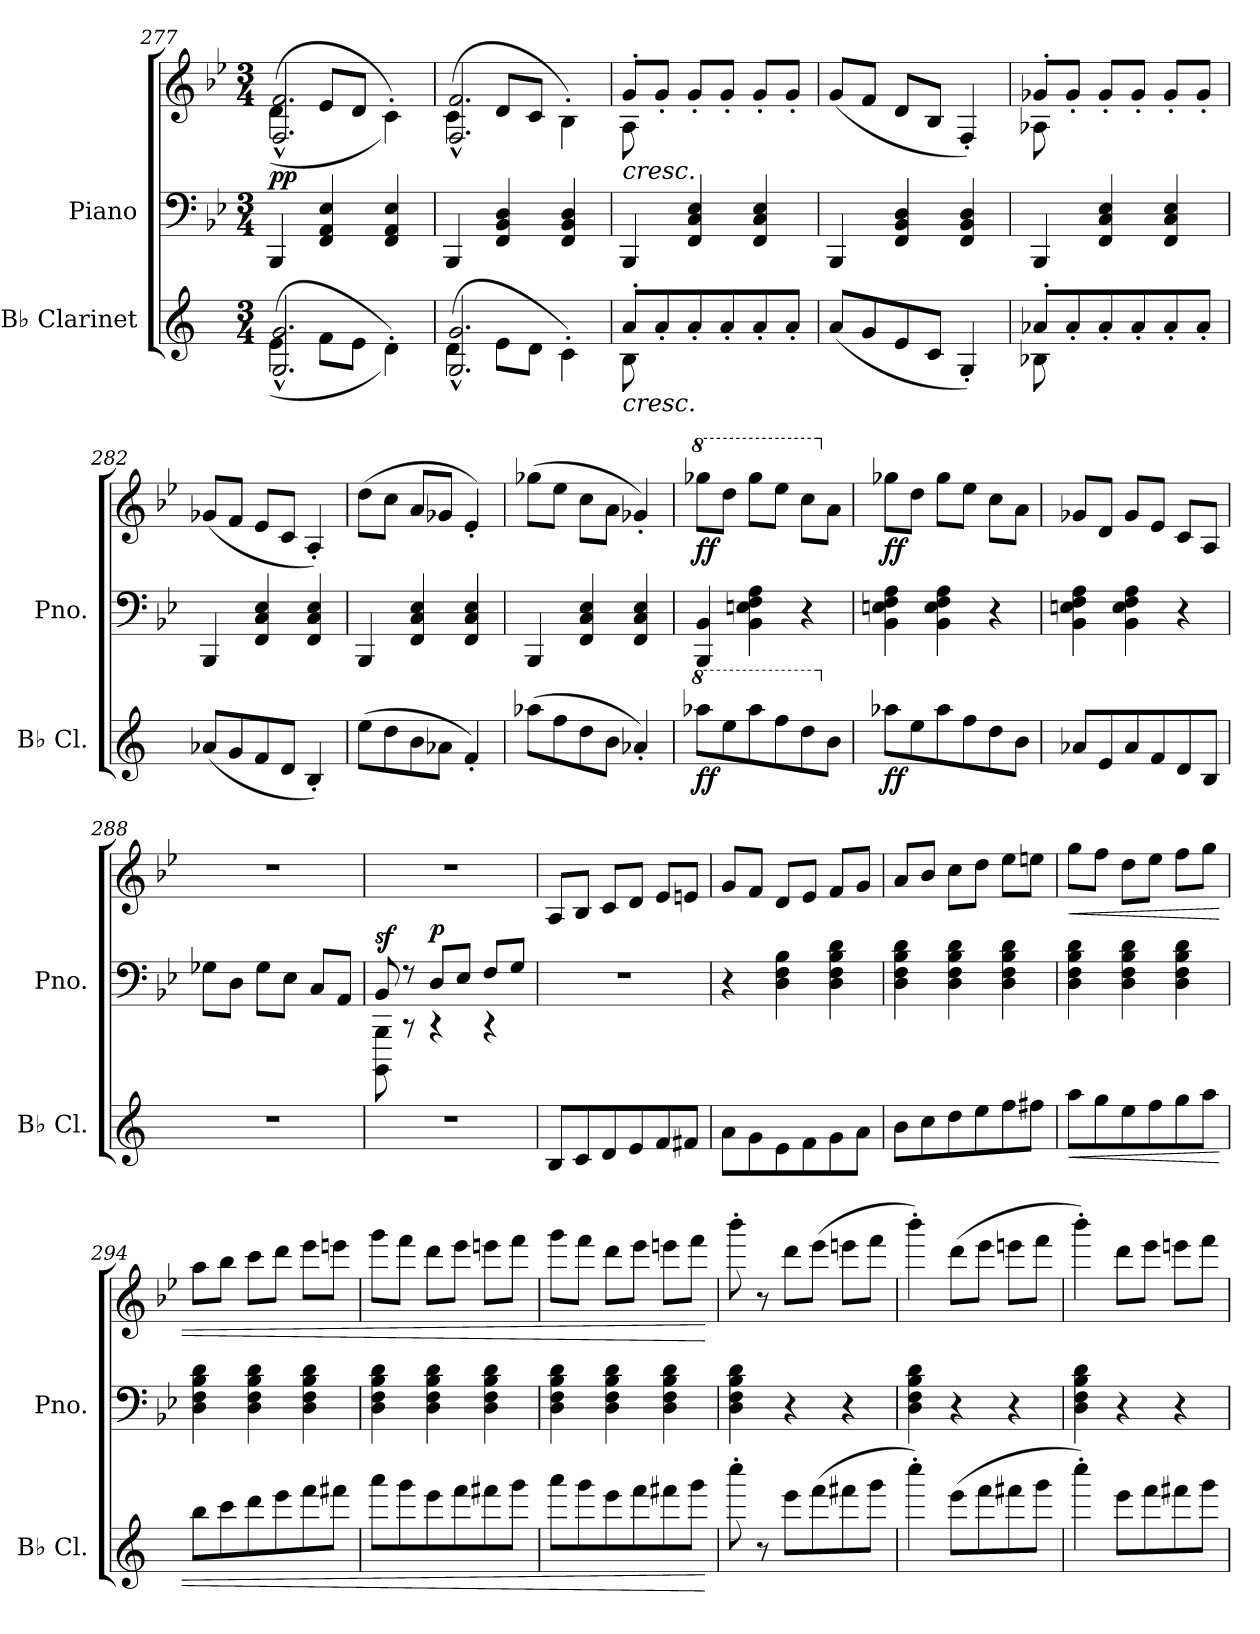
**kern	**dynam	**kern	**kern	**dynam
*part2	*part2	*part1	*part1	*part1
*staff3	*staff3	*staff2	*staff1	*staff1/2
*I"B♭ Clarinet	*	*I"Piano	*	*
*I'B♭ Cl.	*	*I'Pno.	*	*
*clefG2	*	*clefF4	*clefG2	*
*ITrd1c2	*	*	*	*
*k[b-e-]	*	*k[b-e-]	*k[b-e-]	*
*M3/4	*	*M3/4	*M3/4	*
=277	=277	=277	=277	=277
*^	*	*	*^	*
!	!	!	!	!	!	!LO:DY:a=2
(<(<4d\	2.F/^^ 2.f/^^	.	4BBB-/	(<(<4d\	2.F/^^ 2.f/^^	pp
8e-\L	.	.	4FF/ 4AA/ 4E-/	8e-/L	.	.
8d\J	.	.	.	8d/J	.	.
4c'\))	.	.	4FF/ 4AA/ 4E-/	4c'\))	.	.
=278	=278	=278	=278	=278	=278	=278
(<4c\	2.F/^^ 2.f/^^	.	4BBB-/	(<4c\	2.F/^^ 2.f/^^	.
8d\L	.	.	4FF/ 4BB-/ 4D/	8d/L	.	.
8c\J	.	.	.	8c/J	.	.
4B-'\)	.	.	4FF/ 4BB-/ 4D/	4B-'\)	.	.
=279	=279	=279	=279	=279	=279	=279
!	!	!	!	!LO:TX:b:i:t=cresc.	!	!
!LO:TX:b:i:t=cresc.	!	!	!	!	!	!
8g'/L	8A\	.	4BBB-/	8g'/L	8A\	.
8g'/	2ryy	.	.	8g'/J	2ryy	.
8g'/	.	.	4FF/ 4C/ 4E-/	8g'/L	.	.
8g'/	.	.	.	8g'/J	.	.
8g'/	.	.	4FF/ 4C/ 4E-/	8g'/L	.	.
8g'/J	8ryy	.	.	8g'/J	8ryy	.
*v	*v	*	*	*v	*v	*
=280	=280	=280	=280	=280
(<8g/L	.	4BBB-/	(<8g/L	.
8f/	.	.	8f/J	.
8d/	.	4FF/ 4BB-/ 4D/	8d/L	.
8B-/J	.	.	8B-/J	.
4F'/)	.	4FF/ 4BB-/ 4D/	4F'/)	.
=281	=281	=281	=281	=281
*^	*	*	*^	*
8g-X'/L	8A-X\	.	4BBB-/	8g-X'/L	8A-X\	.
8g-'/	2ryy	.	.	8g-'/J	2ryy	.
8g-'/	.	.	4FF/ 4C/ 4E-/	8g-'/L	.	.
8g-'/	.	.	.	8g-'/J	.	.
8g-'/	.	.	4FF/ 4C/ 4E-/	8g-'/L	.	.
8g-'/J	8ryy	.	.	8g-'/J	8ryy	.
*v	*v	*	*	*v	*v	*
!!LO:PB:g=z
=282	=282	=282	=282	=282
(<8g-X/L	.	4BBB-/	(<8g-X/L	.
8f/	.	.	8f/J	.
8e-/	.	4FF/ 4C/ 4E-/	8e-/L	.
8c/J	.	.	8c/J	.
4A'/)	.	4FF/ 4C/ 4E-/	4A'/)	.
=283	=283	=283	=283	=283
(>8dd\L	.	4BBB-/	(>8dd\L	.
8cc\	.	.	8cc\J	.
8a\	.	4FF/ 4C/ 4E-/	8a/L	.
8g-X\J	.	.	8g-X/J	.
4e-'/)	.	4FF/ 4C/ 4E-/	4e-'/)	.
=284	=284	=284	=284	=284
(>8gg-X\L	.	4BBB-/	(>8gg-X\L	.
8ee-\	.	.	8ee-\J	.
8cc\	.	4FF/ 4C/ 4E-/	8cc\L	.
8a\J	.	.	8a\J	.
4g-X'/)	.	4FF/ 4C/ 4E-/	4g-X'/)	.
=285	=285	=285	=285	=285
*8va	*	*	*	*
*	*	*	*8va	*
!	!LO:DY:b	!	!	!LO:DY:b
8ggg-X\L	ff	4BBB-/ 4BB-/	(>8ggg-X\L	ff
8ddd\	.	.	8ddd\J	.
8ggg-\	.	4BB-\ 4En\ 4F\ 4A\	8ggg-\L	.
8eee-\	.	.	8eee-\J	.
8ccc\	.	4r	8ccc\L	.
*X8va	*	*	*	*
*	*	*	*X8va	*
8a\J	.	.	8a\J	.
=286	=286	=286	=286	=286
!	!LO:DY:b	!	!	!LO:DY:b
8gg-X\L	ff	4BB-\ 4En\ 4F\ 4A\	8gg-X\L	ff
8dd\	.	.	8dd\J	.
8gg-\	.	4BB-\ 4E\ 4F\ 4A\	8gg-\L	.
8ee-\	.	.	8ee-\J	.
8cc\	.	4r	8cc\L	.
8a\J	.	.	8a\J	.
=287	=287	=287	=287	=287
8g-X/L	.	4BB-\ 4En\ 4F\ 4A\	8g-X/L	.
8d/	.	.	8d/J	.
8g-/	.	4BB-\ 4E\ 4F\ 4A\	8g-/L	.
8e-/	.	.	8e-/J	.
8c/	.	4r	8c/L	.
8A/J	.	.	8A/J	.
=288	=288	=288	=288	=288
2.r	.	8G-X\L	2.r	.
.	.	8D\J	.	.
.	.	8G-\L	.	.
.	.	8E-\J	.	.
.	.	8C/L	.	.
.	.	8AA/J)	.	.
=289	=289	=289	=289	=289
*	*	*^	*	*
!	!	!	!	!	!LO:DY:a=2
2.r	.	8BB-/	8BBBB-\ 8BBB-\	2.r	sf
.	.	8r	8r	.	.
!	!	!	!	!	!LO:DY:a=2
.	.	8D/L	4r	.	p
.	.	8E-/J	.	.	.
.	.	8F/L	4r	.	.
.	.	8G/J	.	.	.
*	*	*v	*v	*	*
=290	=290	=290	=290	=290
8A/L	.	2.r	8A/L	.
8B-/	.	.	8B-/J	.
8c/	.	.	8c/L	.
8d/	.	.	8d/J	.
8e-/	.	.	8e-/L	.
8en/J	.	.	8en/J	.
!!LO:LB:g=z
=291	=291	=291	=291	=291
8g\L	.	4r	8g/L	.
8f\	.	.	8f/J	.
8d\	.	4D\ 4F\ 4B-\	8d/L	.
8e-\	.	.	8e-/J	.
8f\	.	4D\ 4F\ 4B-\ 4d\	8f/L	.
8g\J	.	.	8g/J	.
=292	=292	=292	=292	=292
8a\L	.	4D\ 4F\ 4B-\ 4d\	8a/L	.
8b-\	.	.	8b-/J	.
8cc\	.	4D\ 4F\ 4B-\ 4d\	8cc\L	.
8dd\	.	.	8dd\J	.
8ee-\	.	4D\ 4F\ 4B-\ 4d\	8ee-\L	.
8een\J	.	.	8een\J	.
=293	=293	=293	=293	=293
!	!LO:HP:b	!	!	!LO:HP:b
8gg\L	<	4D\ 4F\ 4B-\ 4d\	8gg\L	<
8ff\	.	.	8ff\J	.
8dd\	.	4D\ 4F\ 4B-\ 4d\	8dd\L	.
8ee-\	.	.	8ee-\J	.
8ff\	.	4D\ 4F\ 4B-\ 4d\	8ff\L	.
8gg\J	.	.	8gg\J	.
=294	=294	=294	=294	=294
8aa\L	.	4D\ 4F\ 4B-\ 4d\	8aa\L	.
8bb-\	.	.	8bb-\J	.
8ccc\	.	4D\ 4F\ 4B-\ 4d\	8ccc\L	.
8ddd\	.	.	8ddd\J	.
8eee-\	.	4D\ 4F\ 4B-\ 4d\	8eee-\L	.
8eeen\J	.	.	8eeen\J	.
=295	=295	=295	=295	=295
8ggg\L	.	4D\ 4F\ 4B-\ 4d\	8ggg\L	.
8fff\	.	.	8fff\J	.
8ddd\	.	4D\ 4F\ 4B-\ 4d\	8ddd\L	.
8eee-\	.	.	8eee-\J	.
8eeen\	.	4D\ 4F\ 4B-\ 4d\	8eeen\L	.
8fff\J	.	.	8fff\J	.
=296	=296	=296	=296	=296
8ggg\L	.	4D\ 4F\ 4B-\ 4d\	8ggg\L	.
8fff\	.	.	8fff\J	.
8ddd\	.	4D\ 4F\ 4B-\ 4d\	8ddd\L	.
8eee-\	.	.	8eee-\J	.
8eeen\	.	4D\ 4F\ 4B-\ 4d\	8eeen\L	.
8fff\J	.	.	8fff\J	.
.	[	.	.	[
=297	=297	=297	=297	=297
8bbb-'\	.	4D\ 4F\ 4B-\ 4d\	8bbb-'\	.
8r	.	.	8r	.
8ddd\L	.	4r	8ddd\L	.
(>8eee-\	.	.	(>8eee-\J	.
8eeen\	.	4r	8eeen\L	.
8fff\J	.	.	8fff\J	.
!!LO:LB:g=z
=298	=298	=298	=298	=298
4bbb-'\)	.	4D\ 4F\ 4B-\ 4d\	4bbb-'\)	.
(>8ddd\L	.	4r	(>8ddd\L	.
8eee-\	.	.	8eee-\J	.
8eeen\	.	4r	8eeen\L	.
8fff\J	.	.	8fff\J	.
=299	=299	=299	=299	=299
4bbb-'\)	.	4D\ 4F\ 4B-\ 4d\	4bbb-'\)	.
8ddd\L	.	4r	8ddd\L	.
8eee-\	.	.	8eee-\J	.
8eeen\	.	4r	8eeen\L	.
8fff\J	.	.	8fff\J	.
=	=	=	=	=
*-	*-	*-	*-	*-
